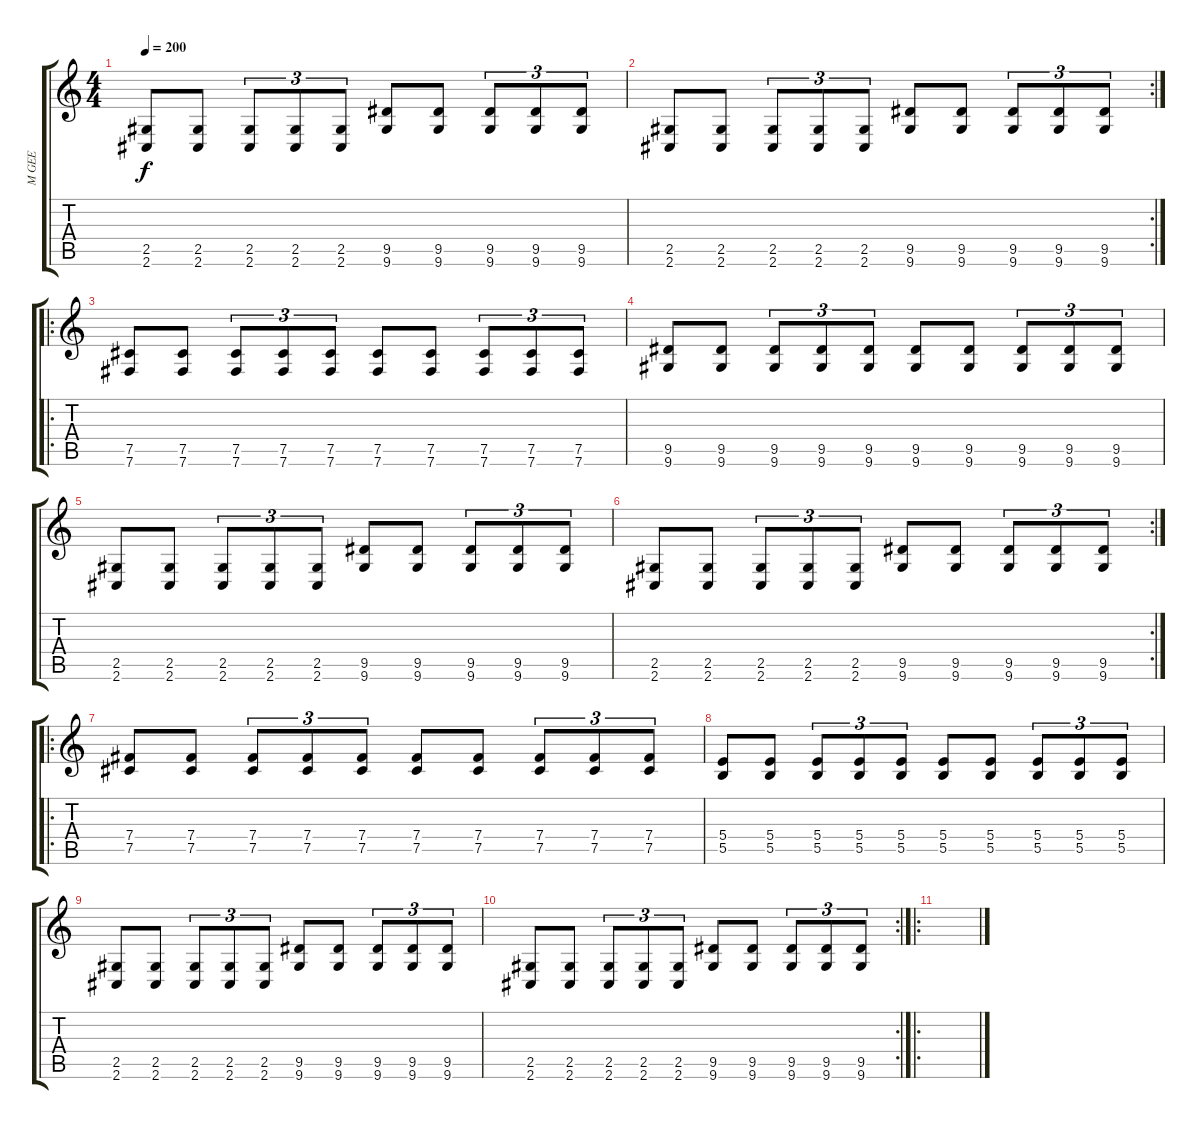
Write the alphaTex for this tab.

\track ("M GEE" "M GEE") {instrument distortionguitar}
\staff {score tabs}
\tuning (Db4 Ab3 E3 B2 Gb2 B1) {hide}
\ts (4 4)
\tempo 200
\clef g2
\ks c
(2.5 2.6).8{dy f volume 16} (2.5 2.6).8 (2.5 2.6).8{tu (3 2)} (2.5 2.6).8{tu (3 2)} (2.5 2.6).8{tu (3 2)} (9.5 9.6).8 (9.5 9.6).8 (9.5 9.6).8{tu (3 2)} (9.5 9.6).8{tu (3 2)} (9.5 9.6).8{tu (3 2)} |
\rc 2
(2.5 2.6).8{volume 16} (2.5 2.6).8 (2.5 2.6).8{tu (3 2)} (2.5 2.6).8{tu (3 2)} (2.5 2.6).8{tu (3 2)} (9.5 9.6).8 (9.5 9.6).8 (9.5 9.6).8{tu (3 2)} (9.5 9.6).8{tu (3 2)} (9.5 9.6).8{tu (3 2)} |
\ro
(7.5 7.6).8{volume 16} (7.5 7.6).8 (7.5 7.6).8{tu (3 2)} (7.5 7.6).8{tu (3 2)} (7.5 7.6).8{tu (3 2)} (7.5 7.6).8 (7.5 7.6).8 (7.5 7.6).8{tu (3 2)} (7.5 7.6).8{tu (3 2)} (7.5 7.6).8{tu (3 2)} |
(9.5 9.6).8{volume 16} (9.5 9.6).8 (9.5 9.6).8{tu (3 2)} (9.5 9.6).8{tu (3 2)} (9.5 9.6).8{tu (3 2)} (9.5 9.6).8 (9.5 9.6).8 (9.5 9.6).8{tu (3 2)} (9.5 9.6).8{tu (3 2)} (9.5 9.6).8{tu (3 2)} |
(2.5 2.6).8{volume 16} (2.5 2.6).8 (2.5 2.6).8{tu (3 2)} (2.5 2.6).8{tu (3 2)} (2.5 2.6).8{tu (3 2)} (9.5 9.6).8 (9.5 9.6).8 (9.5 9.6).8{tu (3 2)} (9.5 9.6).8{tu (3 2)} (9.5 9.6).8{tu (3 2)} |
\rc 2
(2.5 2.6).8{volume 16} (2.5 2.6).8 (2.5 2.6).8{tu (3 2)} (2.5 2.6).8{tu (3 2)} (2.5 2.6).8{tu (3 2)} (9.5 9.6).8 (9.5 9.6).8 (9.5 9.6).8{tu (3 2)} (9.5 9.6).8{tu (3 2)} (9.5 9.6).8{tu (3 2)} |
\ro
(7.4 7.5).8{volume 16} (7.4 7.5).8 (7.4 7.5).8{tu (3 2)} (7.4 7.5).8{tu (3 2)} (7.4 7.5).8{tu (3 2)} (7.4 7.5).8 (7.4 7.5).8 (7.4 7.5).8{tu (3 2)} (7.4 7.5).8{tu (3 2)} (7.4 7.5).8{tu (3 2)} |
(5.4 5.5).8{volume 16} (5.4 5.5).8 (5.4 5.5).8{tu (3 2)} (5.4 5.5).8{tu (3 2)} (5.4 5.5).8{tu (3 2)} (5.4 5.5).8 (5.4 5.5).8 (5.4 5.5).8{tu (3 2)} (5.4 5.5).8{tu (3 2)} (5.4 5.5).8{tu (3 2)} |
(2.5 2.6).8{volume 16} (2.5 2.6).8 (2.5 2.6).8{tu (3 2)} (2.5 2.6).8{tu (3 2)} (2.5 2.6).8{tu (3 2)} (9.5 9.6).8 (9.5 9.6).8 (9.5 9.6).8{tu (3 2)} (9.5 9.6).8{tu (3 2)} (9.5 9.6).8{tu (3 2)} |
\rc 2
(2.5 2.6).8{volume 16} (2.5 2.6).8 (2.5 2.6).8{tu (3 2)} (2.5 2.6).8{tu (3 2)} (2.5 2.6).8{tu (3 2)} (9.5 9.6).8 (9.5 9.6).8 (9.5 9.6).8{tu (3 2)} (9.5 9.6).8{tu (3 2)} (9.5 9.6).8{tu (3 2)} |
\ro
